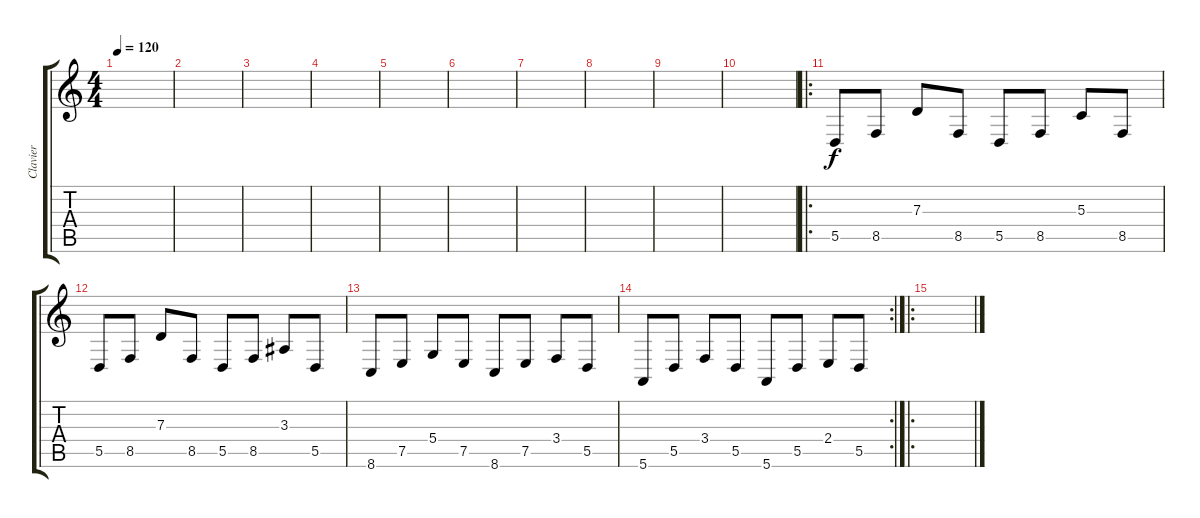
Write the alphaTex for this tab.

\track ("Clavier" "Clavier") {instrument musicbox}
\staff {score tabs}
\tuning (E4 B3 G3 D3 A2 E2) {hide}
\ts (4 4)
\tempo 120
\clef g2
\ks c
|
|
|
|
|
|
|
|
|
|
\ro
5.5.8 8.5.8 7.3.8 8.5.8 5.5.8 8.5.8 5.3.8 8.5.8 |
5.5.8 8.5.8 7.3.8 8.5.8 5.5.8 8.5.8 3.3.8 5.5.8 |
8.6.8 7.5.8 5.4.8 7.5.8 8.6.8 7.5.8 3.4.8 5.5.8 |
\rc 2
5.6.8 5.5.8 3.4.8 5.5.8 5.6.8 5.5.8 2.4.8 5.5.8 |
\ro
